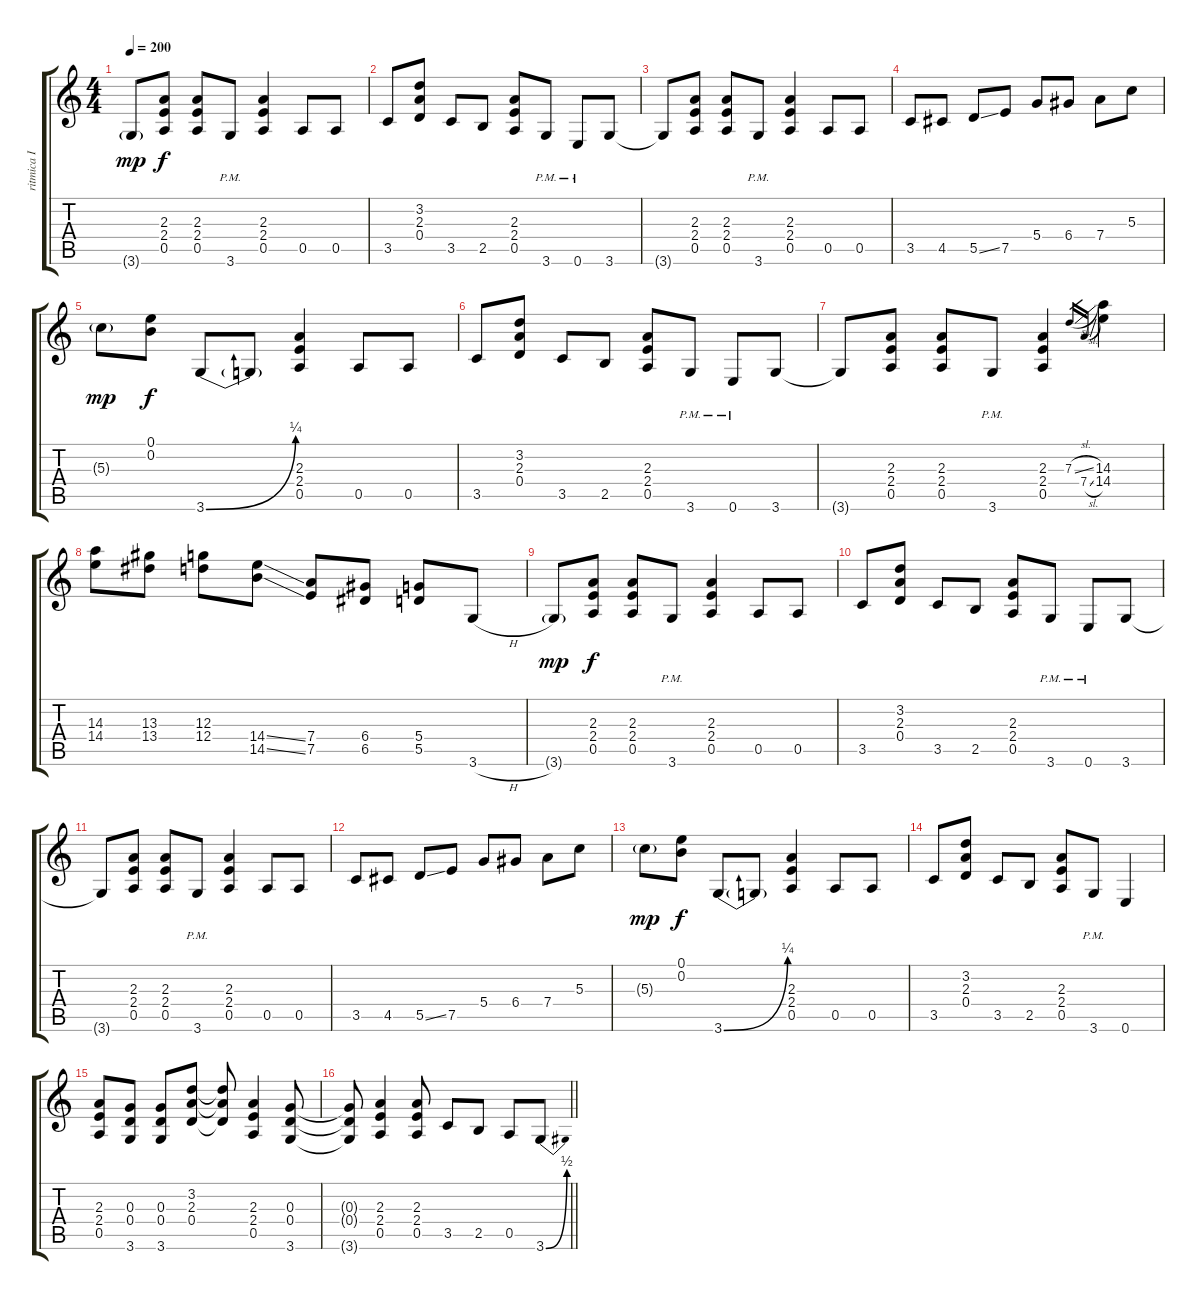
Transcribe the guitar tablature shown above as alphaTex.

\track ("ritmica I" "ritmica I") {instrument overdrivenguitar}
\staff {score tabs}
\tuning (E4 B3 G3 D3 A2 E2) {hide}
\ts (4 4)
\tempo 200
\clef g2
\ks c
3.6{g}.8{dy mp} (2.3 2.4 0.5).8{dy f} (2.3 2.4 0.5).8 3.6{pm}.8 (2.3 2.4 0.5).4 0.5.8 0.5.8 |
3.5.8 (3.2 2.3 0.4).8 3.5.8 2.5.8 (2.3 2.4 0.5).8 3.6{pm}.8 0.6{pm}.8 3.6.8 |
3.6{t}.8 (2.3 2.4 0.5).8 (2.3 2.4 0.5).8 3.6{pm}.8 (2.3 2.4 0.5).4 0.5.8 0.5.8 |
3.5.8 4.5.8 5.5{ss}.8 7.5.8 5.4.8 6.4.8 7.4.8 5.3.8 |
5.3{g}.8{dy mp} (0.1 0.2).8{dy f} 3.6{be (bend 0 0 60 1)}.8 3.6{t}.8 (2.3 2.4 0.5).4 0.5.8 0.5.8 |
3.5.8 (3.2 2.3 0.4).8 3.5.8 2.5.8 (2.3 2.4 0.5).8 3.6{pm}.8 0.6{pm}.8 3.6.8 |
3.6{t}.8 (2.3 2.4 0.5).8 (2.3 2.4 0.5).8 3.6{pm}.8 (2.3 2.4 0.5).4 7.3{sl}.16{gr} 7.4{sl}.16{gr} (14.3 14.4).4 |
(14.3 14.4).8 (13.3 13.4).8 (12.3 12.4).8 (14.4{ss} 14.5{ss}).8 (7.4 7.5).8 (6.4 6.5).8 (5.4 5.5).8 3.6{h}.8 |
3.6{g}.8{dy mp} (2.3 2.4 0.5).8{dy f} (2.3 2.4 0.5).8 3.6{pm}.8 (2.3 2.4 0.5).4 0.5.8 0.5.8 |
3.5.8 (3.2 2.3 0.4).8 3.5.8 2.5.8 (2.3 2.4 0.5).8 3.6{pm}.8 0.6{pm}.8 3.6.8 |
3.6{t}.8 (2.3 2.4 0.5).8 (2.3 2.4 0.5).8 3.6{pm}.8 (2.3 2.4 0.5).4 0.5.8 0.5.8 |
3.5.8 4.5.8 5.5{ss}.8 7.5.8 5.4.8 6.4.8 7.4.8 5.3.8 |
5.3{g}.8{dy mp} (0.1 0.2).8{dy f} 3.6{be (bend 0 0 60 1)}.8 3.6{t}.8 (2.3 2.4 0.5).4 0.5.8 0.5.8 |
3.5.8 (3.2 2.3 0.4).8 3.5.8 2.5.8 (2.3 2.4 0.5).8 3.6{pm}.8 0.6.4 |
(2.3 2.4 0.5).8 (0.3 0.4 3.6).8 (0.3 0.4 3.6).8 (3.2 2.3 0.4).8 (3.2{t} 2.3{t} 0.4{t}).8 (2.3 2.4 0.5).4 (0.3 0.4 3.6).8 |
\barLineRight lightlight
(0.3{t} 0.4{t} 3.6{t}).8 (2.3 2.4 0.5).4 (2.3 2.4 0.5).8 3.5.8 2.5.8 0.5.8 3.6{be (bend 0 0 60 2)}.8
